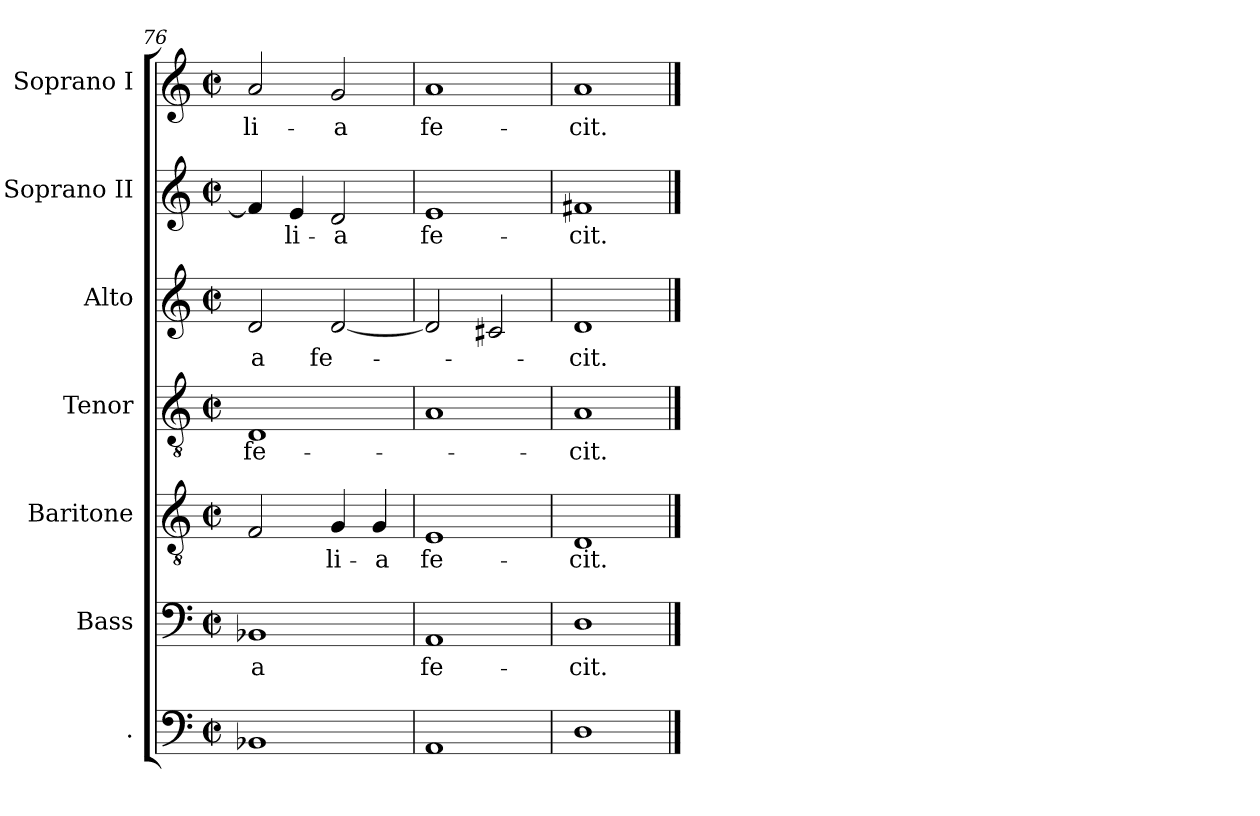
**kern	**kern	**text	**kern	**text	**kern	**text	**kern	**text	**kern	**text	**kern	**text
*part7	*part6	*part6	*part5	*part5	*part4	*part4	*part3	*part3	*part2	*part2	*part1	*part1
*staff7	*staff6	*staff6	*staff5	*staff5	*staff4	*staff4	*staff3	*staff3	*staff2	*staff2	*staff1	*staff1
*I".	*I"Bass	*	*I"Baritone	*	*I"Tenor	*	*I"Alto	*	*I"Soprano II	*	*I"Soprano I	*
*	*I'B.	*	*I'T.	*	*I'T.	*	*I'A.	*	*I'S.	*	*I'S.	*
!!LO:LB:g=z
*clefF4	*clefF4	*	*clefGv2	*	*clefGv2	*	*clefG2	*	*clefG2	*	*clefG2	*
*	*	*	*	*	*ITrd7c12	*	*	*	*	*	*	*
*k[]	*k[]	*	*k[]	*	*k[]	*	*k[]	*	*k[]	*	*k[]	*
*C:	*C:	*	*C:	*	*C:	*	*C:	*	*C:	*	*C:	*
*M2/2	*M2/2	*	*M2/2	*	*M2/2	*	*M2/2	*	*M2/2	*	*M2/2	*
*met(c|)	*met(c|)	*	*met(c|)	*	*met(c|)	*	*met(c|)	*	*met(c|)	*	*met(c|)	*
=76	=76	=76	=76	=76	=76	=76	=76	=76	=76	=76	=76	=76
!	!	!LO:LY:b:color=#000000	!	!	!	!	!	!	!	!	!	!
!	!	!	!	!	!	!LO:LY:b:color=#000000	!	!	!	!	!	!
!	!	!	!	!	!	!	!	!LO:LY:b:color=#000000	!	!	!	!
!	!	!	!	!	!	!	!	!	!	!	!	!LO:LY:b:color=#000000
1BB-Xi	1BB-Xi	-a	2Fi/	.	1DDi	fe-	2di/	-a	4fi/]	.	2ai/	-li-
!	!	!	!	!	!	!	!	!	!	!LO:LY:b:color=#000000	!	!
.	.	.	.	.	.	.	.	.	4ei/	-li-	.	.
!	!	!	!	!LO:LY:b:color=#000000	!	!	!	!	!	!	!	!
!	!	!	!	!	!	!	!	!LO:LY:b:color=#000000	!	!	!	!
!	!	!	!	!	!	!	!	!	!	!LO:LY:b:color=#000000	!	!
!	!	!	!	!	!	!	!	!	!	!	!	!LO:LY:b:color=#000000
.	.	.	4Gi/	-li-	.	.	[<2di/	fe-	2di/	-a	2gi/	-a
!	!	!	!	!LO:LY:b:color=#000000	!	!	!	!	!	!	!	!
.	.	.	4Gi/	-a	.	.	.	.	.	.	.	.
=77	=77	=77	=77	=77	=77	=77	=77	=77	=77	=77	=77	=77
!	!	!LO:LY:b:color=#000000	!	!	!	!	!	!	!	!	!	!
!	!	!	!	!LO:LY:b:color=#000000	!	!	!	!	!	!	!	!
!	!	!	!	!	!	!	!	!	!	!LO:LY:b:color=#000000	!	!
!	!	!	!	!	!	!	!	!	!	!	!	!LO:LY:b:color=#000000
1AAi	1AAi	fe-	1Ei	fe-	1AAi	.	2di/]	.	1ei	fe-	1ai	fe-
.	.	.	.	.	.	.	2c#Xi/	.	.	.	.	.
=78	=78	=78	=78	=78	=78	=78	=78	=78	=78	=78	=78	=78
!	!	!LO:LY:b:color=#000000	!	!	!	!	!	!	!	!	!	!
!	!	!	!	!LO:LY:b:color=#000000	!	!	!	!	!	!	!	!
!	!	!	!	!	!	!LO:LY:b:color=#000000	!	!	!	!	!	!
!	!	!	!	!	!	!	!	!LO:LY:b:color=#000000	!	!	!	!
!	!	!	!	!	!	!	!	!	!	!LO:LY:b:color=#000000	!	!
!	!	!	!	!	!	!	!	!	!	!	!	!LO:LY:b:color=#000000
1Di	1Di	-cit.	1Di	-cit.	1AAi	-cit.	1di	-cit.	1f#Xi	-cit.	1ai	-cit.
==	==	==	==	==	==	==	==	==	==	==	==	==
*-	*-	*-	*-	*-	*-	*-	*-	*-	*-	*-	*-	*-
